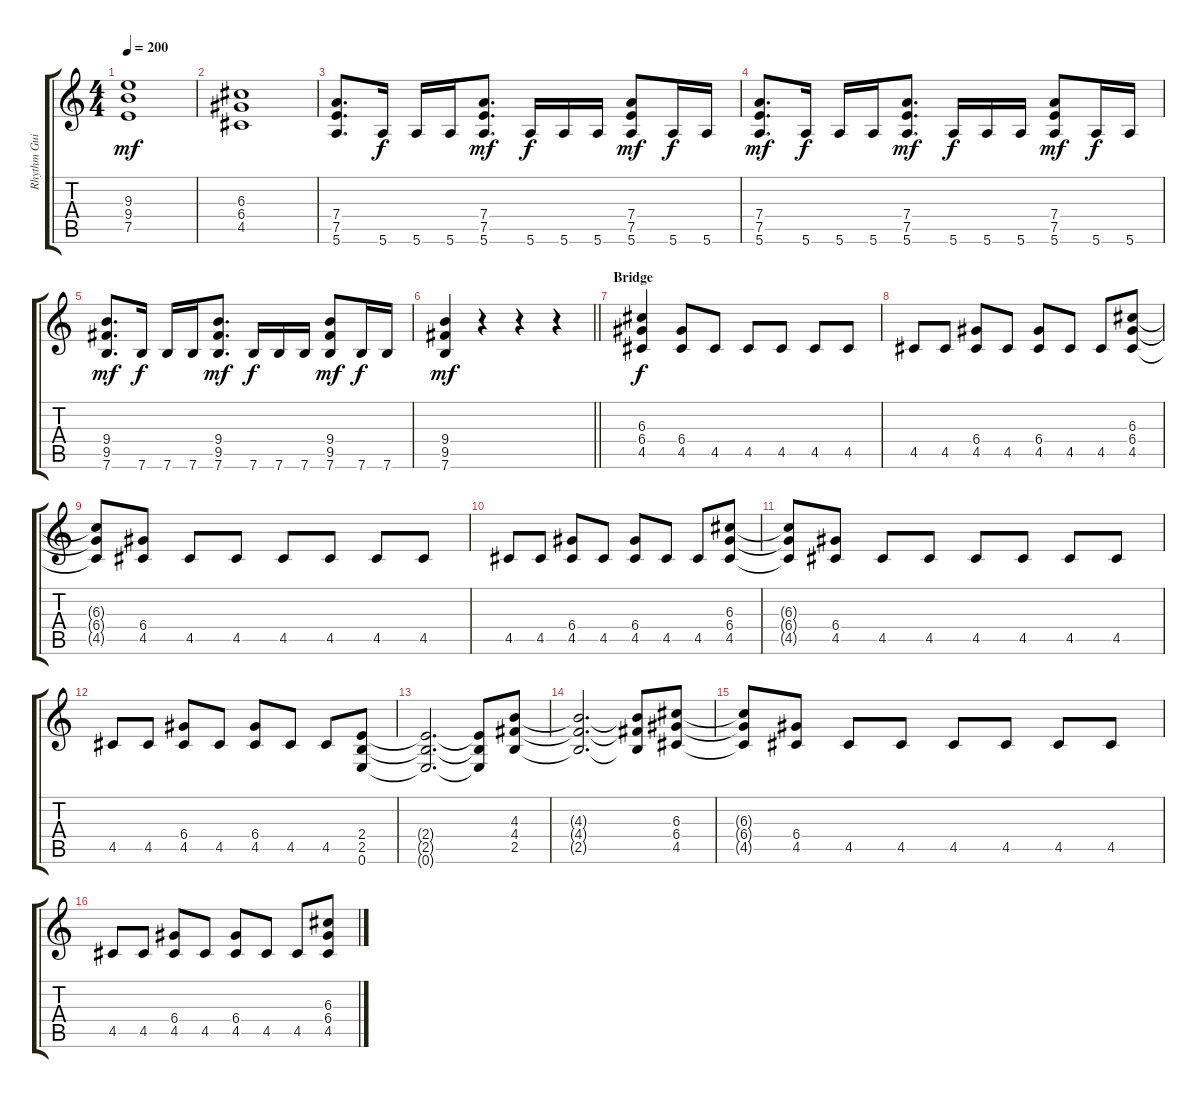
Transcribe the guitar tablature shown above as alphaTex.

\track ("Rhythm Guitar" "Rhythm Gui") {instrument distortionguitar}
\staff {score tabs}
\tuning (E4 B3 G3 D3 A2 E2) {hide}
\ts (4 4)
\tempo 200
\clef g2
\ks c
(9.3 9.4 7.5).1{dy mf} |
(6.3 6.4 4.5).1 |
(7.4 7.5 5.6).8{d} 5.6.16{dy f} 5.6.16 5.6.16 (7.4 7.5 5.6).8{d dy mf} 5.6.16{dy f} 5.6.16 5.6.16 (7.4 7.5 5.6).8{dy mf} 5.6.16{dy f} 5.6.16 |
(7.4 7.5 5.6).8{d dy mf} 5.6.16{dy f} 5.6.16 5.6.16 (7.4 7.5 5.6).8{d dy mf} 5.6.16{dy f} 5.6.16 5.6.16 (7.4 7.5 5.6).8{dy mf} 5.6.16{dy f} 5.6.16 |
(9.4 9.5 7.6).8{d dy mf} 7.6.16{dy f} 7.6.16 7.6.16 (9.4 9.5 7.6).8{d dy mf} 7.6.16{dy f} 7.6.16 7.6.16 (9.4 9.5 7.6).8{dy mf} 7.6.16{dy f} 7.6.16 |
\barLineRight lightlight
(9.4 9.5 7.6).4{dy mf} r.4 r.4 r.4 |
\section ("" "Bridge")
(6.3 6.4 4.5).4{dy f} (6.4 4.5).8 4.5.8 4.5.8 4.5.8 4.5.8 4.5.8 |
4.5.8 4.5.8 (6.4 4.5).8 4.5.8 (6.4 4.5).8 4.5.8 4.5.8 (6.3 6.4 4.5).8 |
(6.3{t} 6.4{t} 4.5{t}).8 (6.4 4.5).8 4.5.8 4.5.8 4.5.8 4.5.8 4.5.8 4.5.8 |
4.5.8 4.5.8 (6.4 4.5).8 4.5.8 (6.4 4.5).8 4.5.8 4.5.8 (6.3 6.4 4.5).8 |
(6.3{t} 6.4{t} 4.5{t}).8 (6.4 4.5).8 4.5.8 4.5.8 4.5.8 4.5.8 4.5.8 4.5.8 |
4.5.8 4.5.8 (6.4 4.5).8 4.5.8 (6.4 4.5).8 4.5.8 4.5.8 (2.4 2.5 0.6).8 |
(2.4{t} 2.5{t} 0.6{t}).2{d} (2.4{t} 2.5{t} 0.6{t}).8 (4.3 4.4 2.5).8 |
(4.3{t} 4.4{t} 2.5{t}).2{d} (4.3{t} 4.4{t} 2.5{t}).8 (6.3 6.4 4.5).8 |
(6.3{t} 6.4{t} 4.5{t}).8 (6.4 4.5).8 4.5.8 4.5.8 4.5.8 4.5.8 4.5.8 4.5.8 |
4.5.8 4.5.8 (6.4 4.5).8 4.5.8 (6.4 4.5).8 4.5.8 4.5.8 (6.3 6.4 4.5).8
